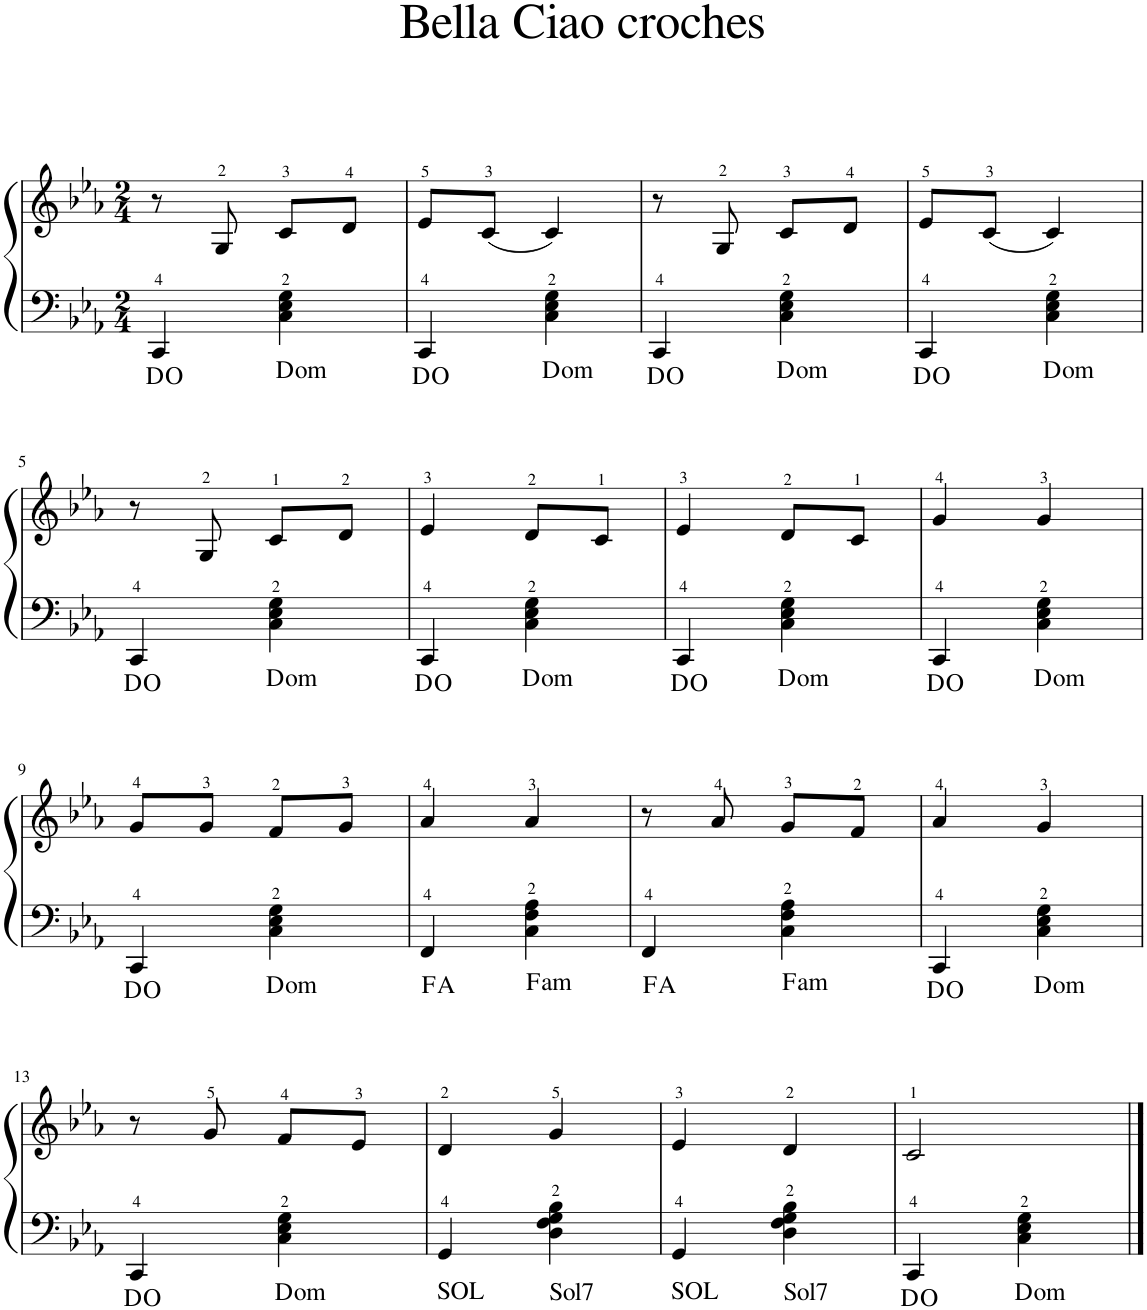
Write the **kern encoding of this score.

**kern	**harte	**kern
*part2	*part2	*part1
*staff2	*	*staff1
*I"Piano	*	*I"Accordéon
*I'Pno	*	*I'Acc
*clefF4	*	*clefG2
*k[b-e-a-]	*	*k[b-e-a-]
*M2/4	*	*M2/4
=1	=1	=1
!	!LO:H:kt=O	!
4CC/	D:dim	8r
.	.	8G/
4C\ 4E-\ 4G\	D:dim	8c/L
.	.	8d/J
=2	=2	=2
!	!LO:H:kt=O	!
4CC/	D:dim	8e-/L
.	.	(8c/J
4C\ 4E-\ 4G\	D:dim	4c/)
=3	=3	=3
!	!LO:H:kt=O	!
4CC/	D:dim	8r
.	.	8G/
4C\ 4E-\ 4G\	D:dim	8c/L
.	.	8d/J
=4	=4	=4
!	!LO:H:kt=O	!
4CC/	D:dim	8e-/L
.	.	(8c/J
4C\ 4E-\ 4G\	D:dim	4c/)
!!LO:LB:g=z
=5	=5	=5
!	!LO:H:kt=O	!
4CC/	D:dim	8r
.	.	8G/
4C\ 4E-\ 4G\	D:dim	8c/L
.	.	8d/J
=6	=6	=6
!	!LO:H:kt=O	!
4CC/	D:dim	4e-/
4C\ 4E-\ 4G\	D:dim	8d/L
.	.	8c/J
=7	=7	=7
!	!LO:H:kt=O	!
4CC/	D:dim	4e-/
4C\ 4E-\ 4G\	D:dim	8d/L
.	.	8c/J
=8	=8	=8
!	!LO:H:kt=O	!
4CC/	D:dim	4g/
4C\ 4E-\ 4G\	D:dim	4g/
!!LO:LB:g=z
=9	=9	=9
!	!LO:H:kt=O	!
4CC/	D:dim	8g/L
.	.	8g/J
4C\ 4E-\ 4G\	D:dim	8f/L
.	.	8g/J
=10	=10	=10
!	!LO:H:kt=A	!
4FF/	.	4a-/
!	!LO:H:kt=am	!
4C\ 4F\ 4A-\	.	4a-/
=11	=11	=11
!	!LO:H:kt=A	!
4FF/	.	8r
.	.	8a-/
!	!LO:H:kt=am	!
4C\ 4F\ 4A-\	.	8g/L
.	.	8f/J
=12	=12	=12
!	!LO:H:kt=O	!
4CC/	D:dim	4a-/
4C\ 4E-\ 4G\	D:dim	4g/
!!LO:LB:g=z
=13	=13	=13
!	!LO:H:kt=O	!
4CC/	D:dim	8r
.	.	8g/
4C\ 4E-\ 4G\	D:dim	8f/L
.	.	8e-/J
=14	=14	=14
!	!LO:H:kt=SOL	!
4GG/	N	4d/
!	!LO:H:kt=Sol7	!
4D\ 4F\ 4G\ 4B-\	N	4g/
=15	=15	=15
!	!LO:H:kt=SOL	!
4GG/	N	4e-/
!	!LO:H:kt=Sol7	!
4D\ 4F\ 4G\ 4B-\	N	4d/
=16	=16	=16
!	!LO:H:kt=O	!
4CC/	D:dim	2c/
4C\ 4E-\ 4G\	D:dim	.
==	==	==
*-	*-	*-
